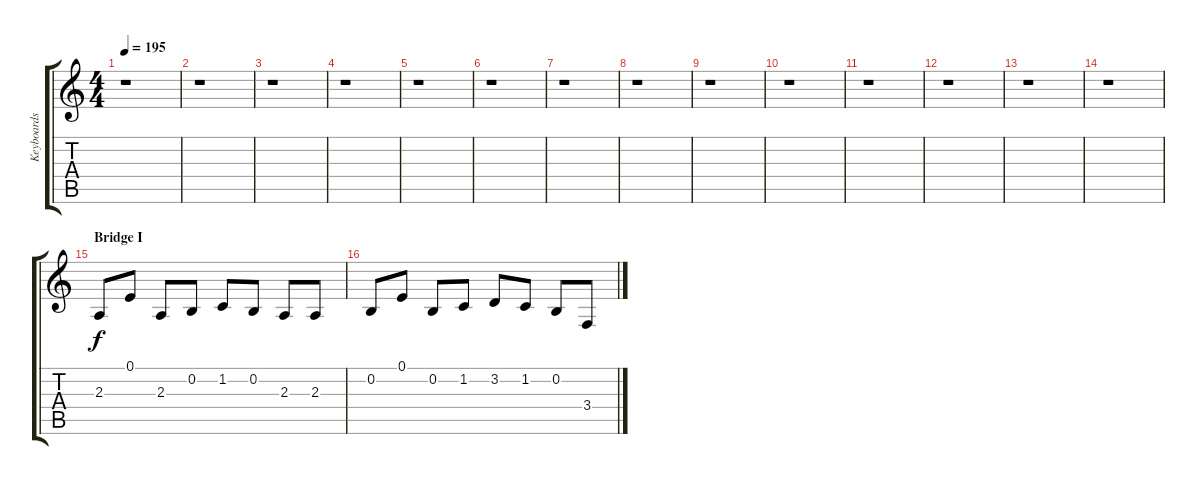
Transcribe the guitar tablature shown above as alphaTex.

\track ("Keyboards II" "Keyboards ") {instrument fx1rain}
\staff {score tabs}
\tuning (E4 B3 G3 D3 A2 E2) {hide}
\ts (4 4)
\tempo 195
\clef g2
\ks c
r.1{dy f} |
r.1 |
r.1 |
r.1 |
r.1 |
r.1 |
r.1 |
r.1 |
r.1 |
r.1 |
r.1 |
r.1 |
r.1 |
r.1 |
\section ("" "Bridge I")
2.3.8 0.1.8 2.3.8 0.2.8 1.2.8 0.2.8 2.3.8 2.3.8 |
0.2.8 0.1.8 0.2.8 1.2.8 3.2.8 1.2.8 0.2.8 3.4.8
